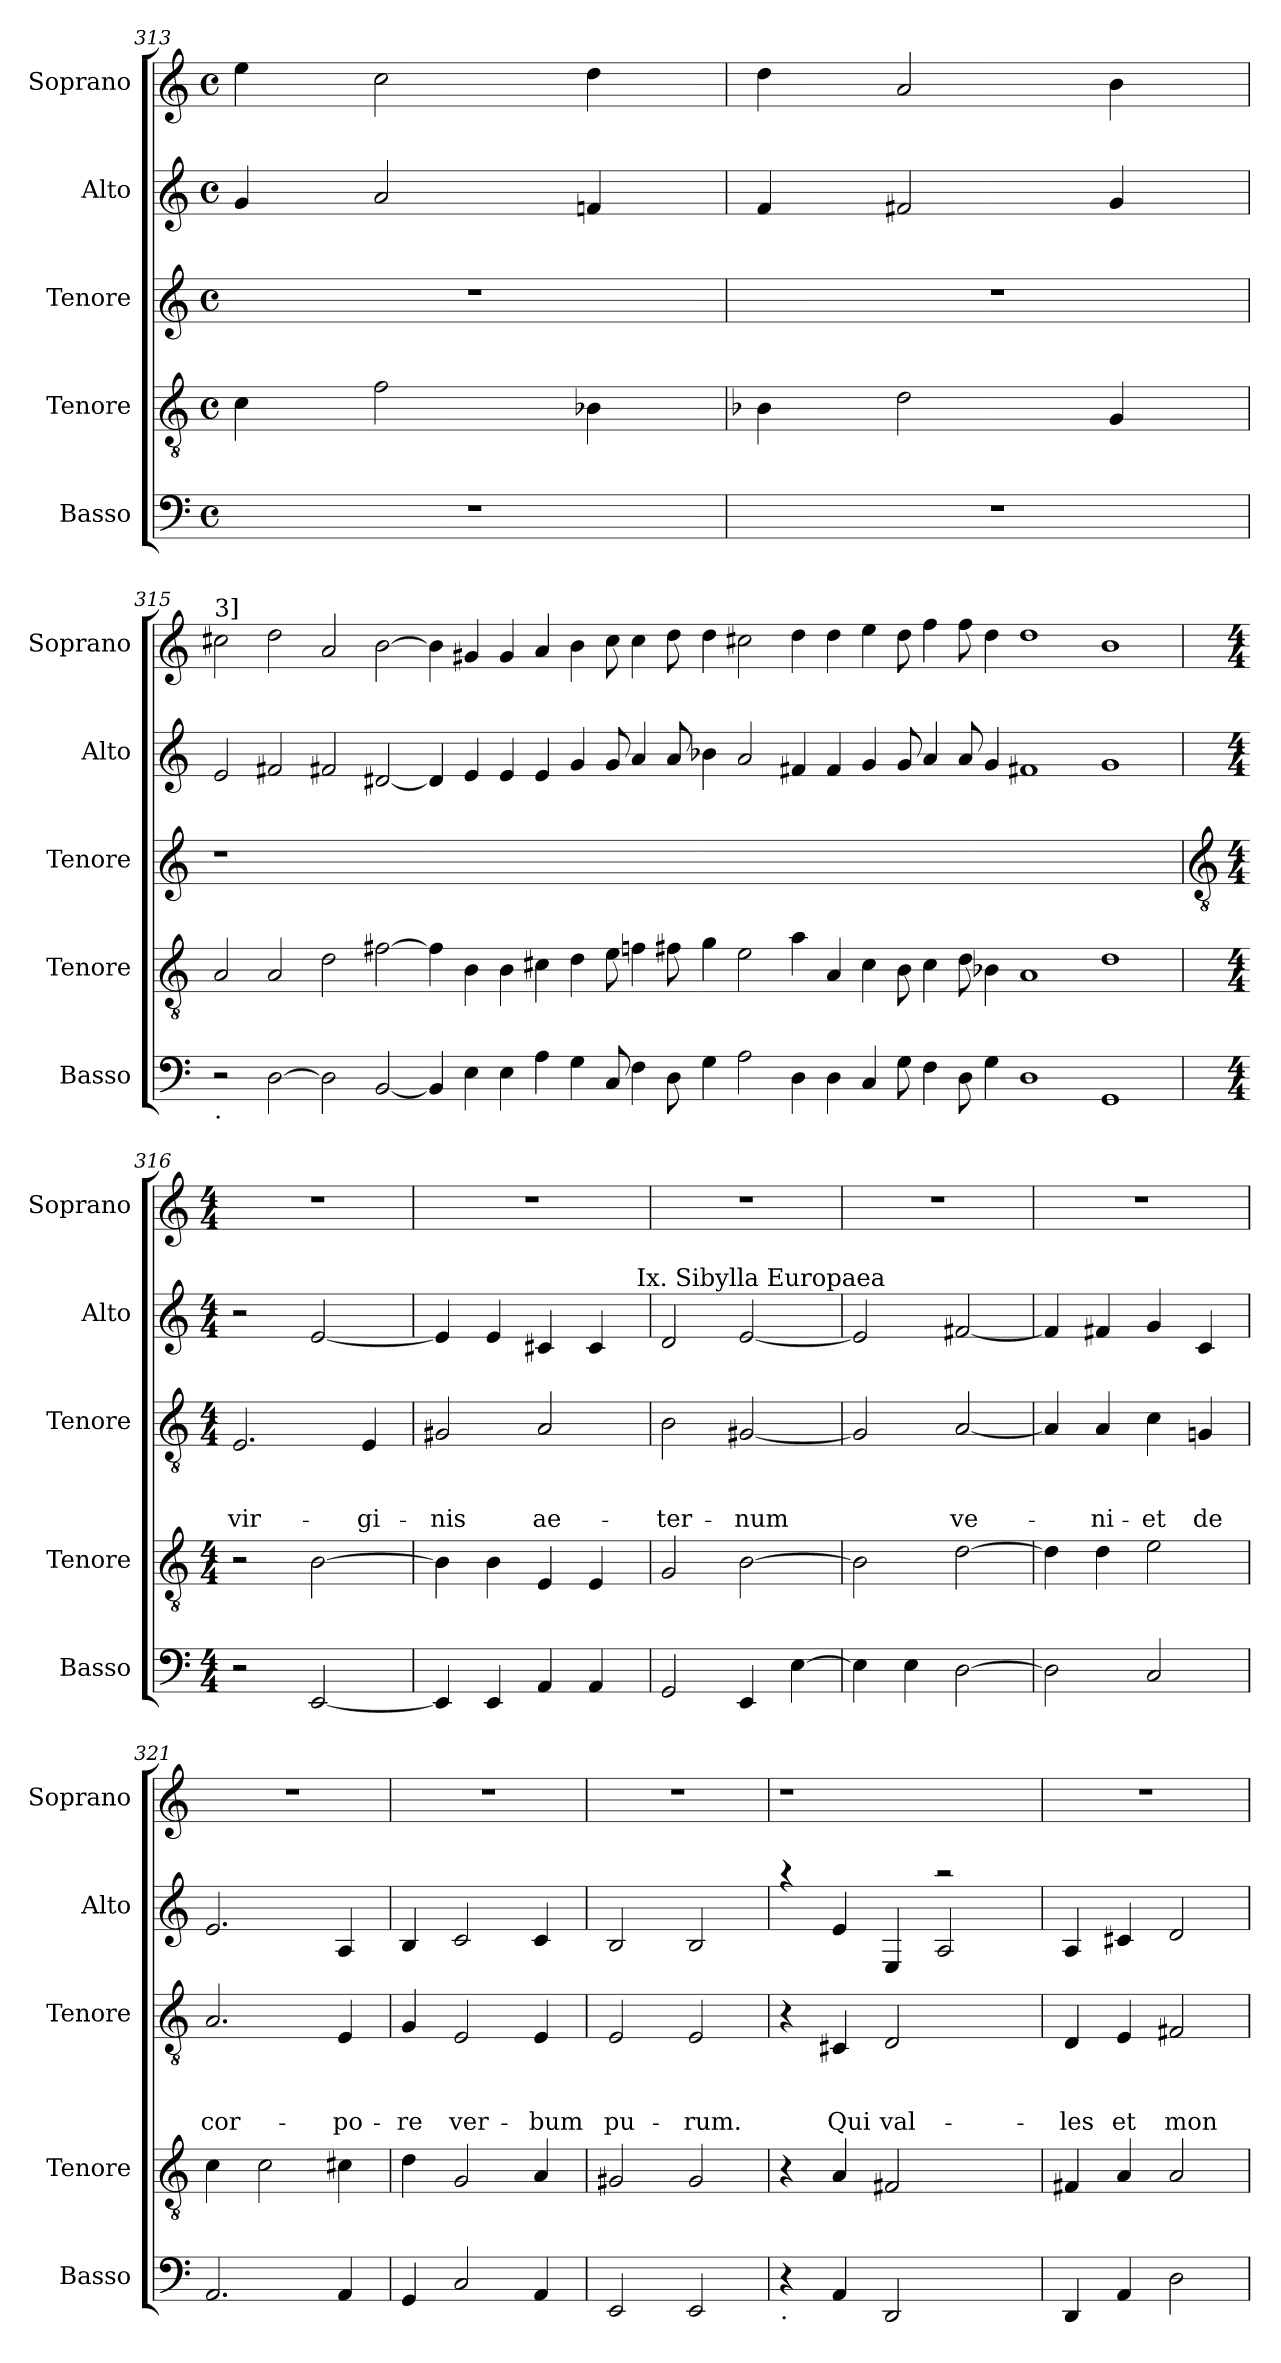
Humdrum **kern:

**kern	**kern	**kern	**text	**text	**text	**kern	**kern
*part5	*part4	*part3	*part3	*part3	*part3	*part2	*part1
*staff5	*staff4	*staff3	*staff3	*staff3	*staff3	*staff2	*staff1
*I"Basso	*I"Tenore	*I"Tenore	*	*	*	*I"Alto	*I"Soprano
*I'Basso	*I'Tenore	*I'Tenore	*	*	*	*I'Alto	*I'Soprano
*clefF4	*clefGv2	*clefG2	*	*	*	*clefG2	*clefG2
*k[]	*k[]	*k[]	*	*	*	*k[]	*k[]
*C:	*C:	*C:	*	*	*	*C:	*C:
*M4/4	*M4/4	*M4/4	*	*	*	*M4/4	*M4/4
*met(c)	*met(c)	*met(c)	*	*	*	*met(c)	*met(c)
=313	=313	=313	=313	=313	=313	=313	=313
1r	4c\	1r	.	.	.	4g/	4ee\
.	2f\	.	.	.	.	2a/	2cc\
.	4B-X\	.	.	.	.	4fn/	4dd\
=314	=314	=314	=314	=314	=314	=314	=314
*	*k[b-]	*	*	*	*	*	*
*	*F:	*	*	*	*	*	*
1r	4B-\	1r	.	.	.	4f/	4dd\
.	2d\	.	.	.	.	2f#X/	2a/
.	4G/	.	.	.	.	4g/	4b\
!!LO:PB:g=z
=315	=315	=315	=315	=315	=315	=315	=315
*	*k[]	*	*	*	*	*	*
*	*C:	*	*	*	*	*	*
!	!	!	!	!	!	!	!LO:TX:a:t=3]
!LO:TX:b:t=.	!	!	!	!	!	!	!
2r	2A/	1r	.	.	.	2e/	2cc#X\
[>2D\	2A/	.	.	.	.	2f#X/	2dd\
2D\]	2d\	1%7ryy	.	.	.	2f#X/	2a/
[<2BB/	[>2f#X\	.	.	.	.	[<2d#X/	[>2b\
4BB/]	4f#\]	.	.	.	.	4d#/]	4b\]
4E\	4B\	.	.	.	.	4e/	4g#X/
4E\	4B\	.	.	.	.	4e/	4g#/
4A\	4c#X\	.	.	.	.	4e/	4a/
4G\	4d\	.	.	.	.	4g/	4b\
8C/	8e\	.	.	.	.	8g/	8cc#\
4F\	4fn\	.	.	.	.	4a/	4cc#\
8D\	8f#X\	.	.	.	.	8a/	8dd\
4G\	4g\	.	.	.	.	4b-X\	4dd\
2A\	2e\	.	.	.	.	2a/	2cc#X\
4D\	4a\	.	.	.	.	4f#X/	4dd\
4D\	4A/	.	.	.	.	4f#/	4dd\
4C/	4c#\	.	.	.	.	4g/	4ee\
8G\	8B\	.	.	.	.	8g/	8dd\
4F\	4c#\	.	.	.	.	4a/	4ff\
8D\	8d\	.	.	.	.	8a/	8ff\
4G\	4B-X\	.	.	.	.	4g/	4dd\
1D	1A	.	.	.	.	1f#X	1dd
1GG	1d	.	.	.	.	1g	1b
!!LO:LB:g=z
=316!	=316!	=316!	=316!	=316!	=316!	=316!	=316!
*	*	*clefGv2	*	*	*	*	*
*M4/4	*M4/4	*M4/4	*	*	*	*M4/4	*M4/4
!	!	!	!	!	!LO:LY:b	!	!
2r	2r	2.E/	.	.	vir-	2r	1r
[<2EE/	[>2B\	.	.	.	.	[<2e/	.
!	!	!	!	!	!LO:LY:b	!	!
.	.	4E/	.	.	-gi-	.	.
=317	=317	=317	=317	=317	=317	=317	=317
!	!	!	!	!	!LO:LY:b	!	!
*	*	*	*	*	*	*^	*
4EE/]	4B\]	2G#X/	.	.	-nis	4e/]	2ryy	1r
4EE/	4B\	.	.	.	.	4e/	.	.
!	!	!	!	!	!LO:LY:b	!	!	!
4AA/	4E/	2A/	.	.	ae-	4c#X/	4...ryy	.
4AA/	4E/	.	.	.	.	4c#/	.	.
!	!	!	!	!	!	!	!LO:TX:a:t=Ix. Sibylla Europaea	!
.	.	.	.	.	.	.	32ryy	.
=318	=318	=318	=318	=318	=318	=318	=318	=318
!	!	!	!	!	!LO:LY:b	!	!	!
*	*	*	*	*	*	*v	*v	*
2GG/	2G/	2B\	.	.	-ter-	2d/	1r
!	!	!	!	!	!LO:LY:b	!	!
4EE/	[>2B\	[<2G#X/	.	.	-num	[<2e/	.
[>4E\	.	.	.	.	.	.	.
=319	=319	=319	=319	=319	=319	=319	=319
4E\]	2B\]	2G#/]	.	.	.	2e/]	1r
4E\	.	.	.	.	.	.	.
!	!	!	!	!	!LO:LY:b	!	!
[>2D\	[>2d\	[<2A/	.	.	ve-	[<2f#X/	.
=320	=320	=320	=320	=320	=320	=320	=320
2D\]	4d\]	4A/]	.	.	.	4f#/]	1r
!	!	!	!	!	!LO:LY:b	!	!
.	4d\	4A/	.	.	-ni-	4f#X/	.
!	!	!	!	!	!LO:LY:b	!	!
2C/	2e\	4c\	.	.	-et	4g/	.
!	!	!	!	!	!LO:LY:b	!	!
.	.	4Gn/	.	.	de	4c/	.
=321	=321	=321	=321	=321	=321	=321	=321
!	!	!	!	!	!LO:LY:b	!	!
2.AA/	4c\	2.A/	.	.	cor-	2.e/	1r
.	2c\	.	.	.	.	.	.
!	!	!	!	!	!LO:LY:b	!	!
4AA/	4c#X\	4E/	.	.	-po-	4A/	.
=322	=322	=322	=322	=322	=322	=322	=322
!	!	!	!	!	!LO:LY:b	!	!
4GG/	4d\	4G/	.	.	-re	4B/	1r
!	!	!	!	!	!LO:LY:b	!	!
2C/	2G/	2E/	.	.	ver-	2c/	.
!	!	!	!	!	!LO:LY:b	!	!
4AA/	4A/	4E/	.	.	-bum	4c/	.
=323	=323	=323	=323	=323	=323	=323	=323
!	!	!	!	!	!LO:LY:b	!	!
2EE/	2G#X/	2E/	.	.	pu-	2B/	1r
!	!	!	!	!	!LO:LY:b	!	!
2EE/	2G#/	2E/	.	.	-rum.	2B/	.
!!LO:PB:g=z
=324	=324	=324	=324	=324	=324	=324	=324
*	*	*	*	*	*	*^	*
!LO:TX:b:t=.	!	!	!	!	!	!	!	!
4r	4r	4r	.	.	.	4raa	2ryy	1r
!	!	!	!	!	!LO:LY:b	!	!	!
4AA/	4A/	4C#X/	.	.	Qui	4e/	.	.
!	!	!	!	!	!LO:LY:b	!	!	!
2DD/	2F#X/	2D/	.	.	val-	4ryy	4E/	.
.	.	.	.	.	.	2raa	2A/	.
4ryy	4ryy	4ryy	.	.	.	.	.	4ryy
*	*	*	*	*	*	*v	*v	*
=325	=325	=325	=325	=325	=325	=325	=325
!	!	!	!	!	!LO:LY:b	!	!
4DD/	4F#X/	4D/	.	.	-les	4A/	1r
!	!	!	!	!	!LO:LY:b	!	!
4AA/	4A/	4E/	.	.	et	4c#X/	.
!	!	!	!	!	!LO:LY:b	!	!
2D\	2A/	2F#X/	.	.	mon-	2d/	.
=	=	=	=	=	=	=	=
*-	*-	*-	*-	*-	*-	*-	*-
